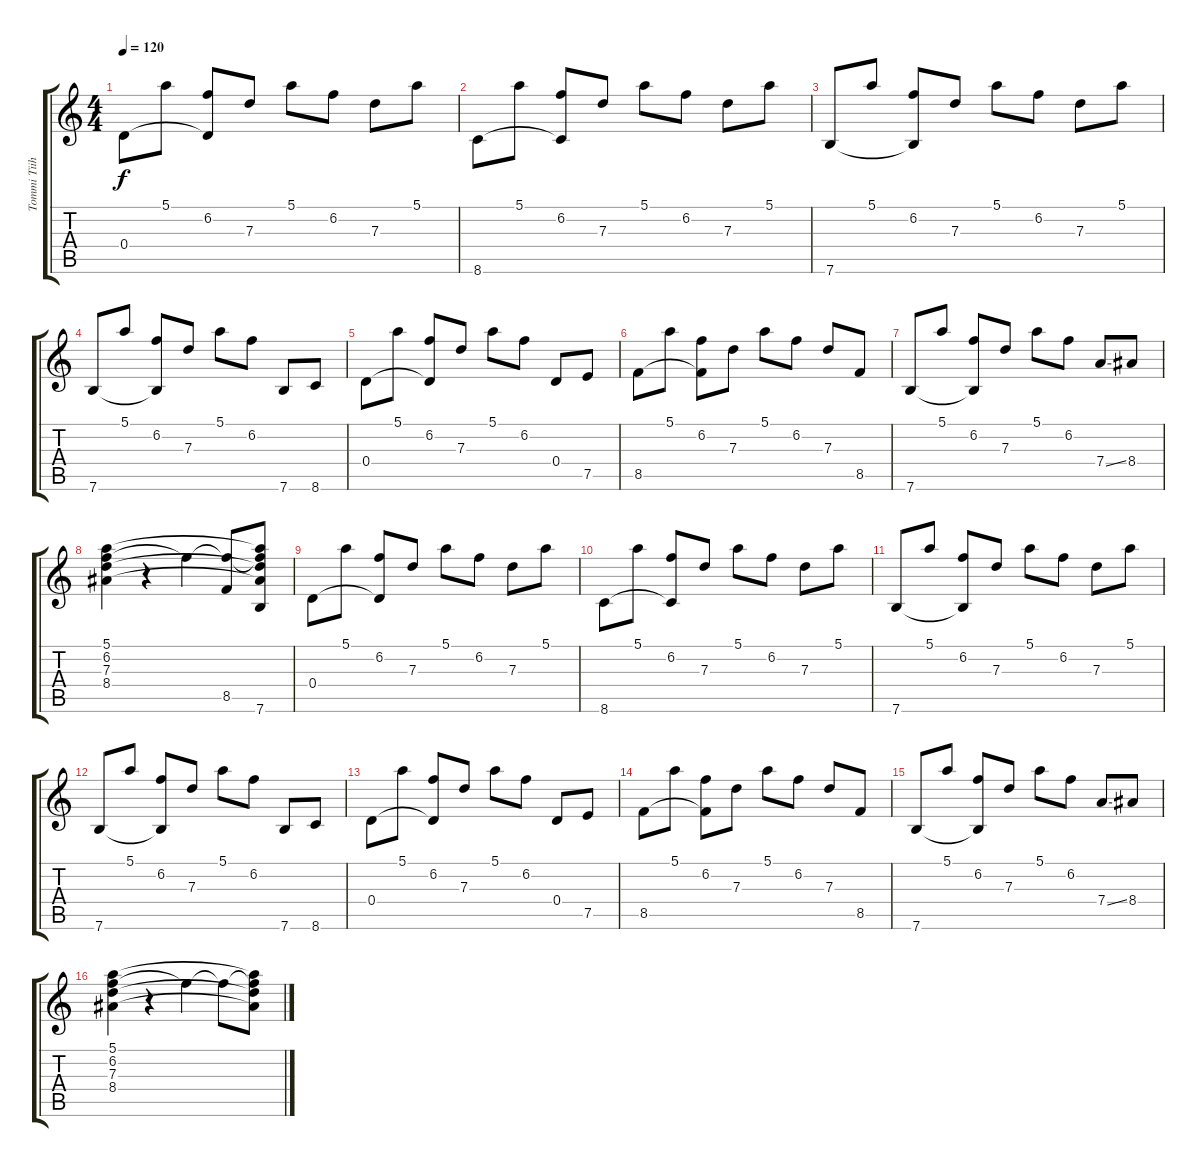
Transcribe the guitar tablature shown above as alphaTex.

\track ("Tommi Tiihonen" "Tommi Tiih") {instrument acousticguitarsteel}
\staff {score tabs}
\tuning (E4 B3 G3 D3 A2 E2) {hide}
\ts (4 4)
\tempo 120
\clef g2
\ks c
0.4.8{dy f instrument acousticguitarsteel} 5.1.8 (6.2 0.4{t}).8 7.3.8 5.1.8 6.2.8 7.3.8 5.1.8 |
8.6.8 5.1.8 (6.2 8.6{t}).8 7.3.8 5.1.8 6.2.8 7.3.8 5.1.8 |
7.6.8 5.1.8 (6.2 7.6{t}).8 7.3.8 5.1.8 6.2.8 7.3.8 5.1.8 |
7.6.8 5.1.8 (6.2 7.6{t}).8 7.3.8 5.1.8 6.2.8 7.6.8 8.6.8 |
0.4.8 5.1.8 (6.2 0.4{t}).8 7.3.8 5.1.8 6.2.8 0.4.8 7.5.8 |
8.5.8 5.1.8 (6.2 8.5{t}).8 7.3.8 5.1.8 6.2.8 7.3.8 8.5.8 |
7.6.8 5.1.8 (6.2 7.6{t}).8 7.3.8 5.1.8 6.2.8 7.4{ss}.8 8.4.8 |
(5.1 6.2 7.3 8.4).4 r.4 6.2{t}.4 (6.2{t} 8.5).8 (5.1{t} 6.2{t} 7.3{t} 8.4{t} 7.6).8 |
0.4.8 5.1.8 (6.2 0.4{t}).8 7.3.8 5.1.8 6.2.8 7.3.8 5.1.8 |
8.6.8 5.1.8 (6.2 8.6{t}).8 7.3.8 5.1.8 6.2.8 7.3.8 5.1.8 |
7.6.8 5.1.8 (6.2 7.6{t}).8 7.3.8 5.1.8 6.2.8 7.3.8 5.1.8 |
7.6.8 5.1.8 (6.2 7.6{t}).8 7.3.8 5.1.8 6.2.8 7.6.8 8.6.8 |
0.4.8 5.1.8 (6.2 0.4{t}).8 7.3.8 5.1.8 6.2.8 0.4.8 7.5.8 |
8.5.8 5.1.8 (6.2 8.5{t}).8 7.3.8 5.1.8 6.2.8 7.3.8 8.5.8 |
7.6.8 5.1.8 (6.2 7.6{t}).8 7.3.8 5.1.8 6.2.8 7.4{ss}.8 8.4.8 |
(5.1 6.2 7.3 8.4).4 r.4 6.2{t}.4 6.2{t}.8 (5.1{t} 6.2{t} 7.3{t} 8.4{t}).8
